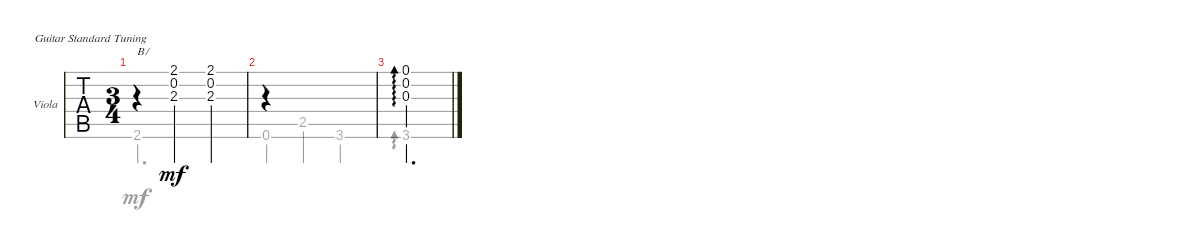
\defaultSystemsLayout 4
\bracketExtendMode groupsimilarinstruments
\firstSystemTrackNameOrientation horizontal
\otherSystemsTrackNameOrientation horizontal
\track ("Nylon Guitar" "Viola") {instrument acousticguitarnylon}
\staff {tabs}
\tuning (E4 B3 G3 D3 A2 E2)
\voice
\ts (3 4)
\tempo (120 hide)
\clef g2
\ks eminor
r.4{txt "B7" dy mf} (2.1 2.3 0.2).4 (2.1 2.3 0.2).4 |
|
(0.1 0.2 0.3).2{d ad 0}
\voice
\clef g2
\ottava regular
\simile none
\ks eminor
2.6.2{d dy mf} |
0.6.4 2.5.4 3.6.4 |
3.6.2{d ad 0}
